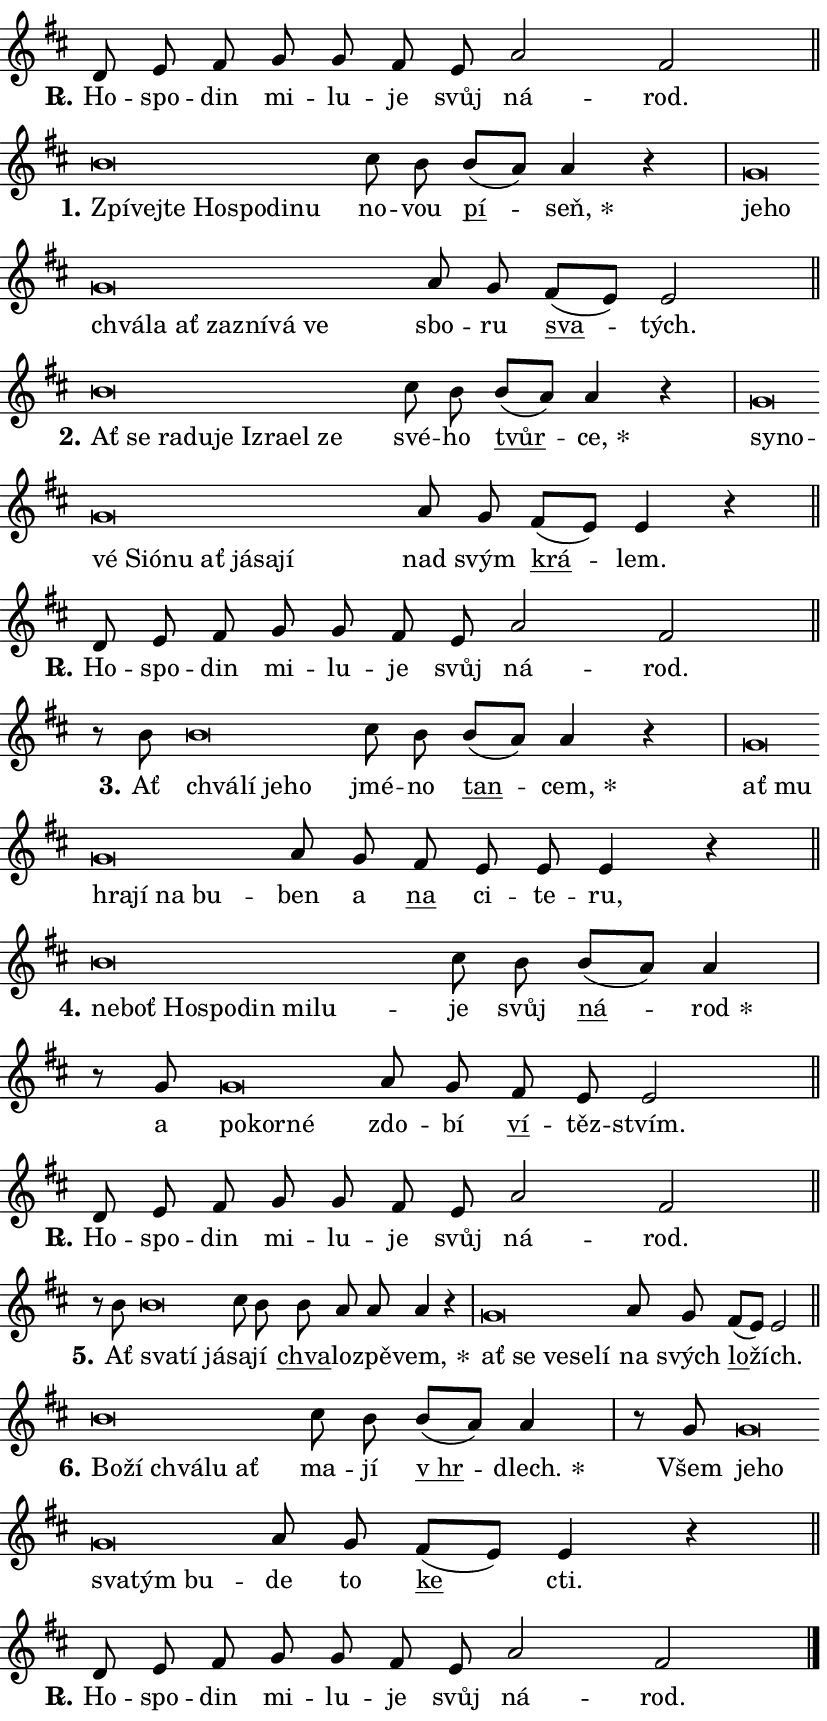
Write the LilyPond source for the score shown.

\version "2.24.0"
\header { tagline = "" }
\paper {
  indent = 0\cm
  top-margin = 0\cm
  right-margin = 0.13\cm % to fit lyric hyphens
  bottom-margin = 0\cm
  left-margin = 0\cm
  paper-width = 14\cm
  page-breaking = #ly:one-page-breaking
  system-system-spacing.basic-distance = #11
  score-system-spacing.basic-distance = #11
  ragged-last = ##f
}


%% Author: Thomas Morley
%% https://lists.gnu.org/archive/html/lilypond-user/2020-05/msg00002.html
#(define (line-position grob)
"Returns position of @var[grob} in current system:
   @code{'start}, if at first time-step
   @code{'end}, if at last time-step
   @code{'middle} otherwise
"
  (let* ((col (ly:item-get-column grob))
         (ln (ly:grob-object col 'left-neighbor))
         (rn (ly:grob-object col 'right-neighbor))
         (col-to-check-left (if (ly:grob? ln) ln col))
         (col-to-check-right (if (ly:grob? rn) rn col))
         (break-dir-left
           (and
             (ly:grob-property col-to-check-left 'non-musical #f)
             (ly:item-break-dir col-to-check-left)))
         (break-dir-right
           (and
             (ly:grob-property col-to-check-right 'non-musical #f)
             (ly:item-break-dir col-to-check-right))))
        (cond ((eqv? 1 break-dir-left) 'start)
              ((eqv? -1 break-dir-right) 'end)
              (else 'middle))))

#(define (tranparent-at-line-position vctor)
  (lambda (grob)
  "Relying on @code{line-position} select the relevant enry from @var{vctor}.
Used to determine transparency,"
    (case (line-position grob)
      ((end) (not (vector-ref vctor 0)))
      ((middle) (not (vector-ref vctor 1)))
      ((start) (not (vector-ref vctor 2))))))

noteHeadBreakVisibility =
#(define-music-function (break-visibility)(vector?)
"Makes @code{NoteHead}s transparent relying on @var{break-visibility}"
#{
  \override NoteHead.transparent =
    #(tranparent-at-line-position break-visibility)
#})

#(define delete-ledgers-for-transparent-note-heads
  (lambda (grob)
    "Reads whether a @code{NoteHead} is transparent.
If so this @code{NoteHead} is removed from @code{'note-heads} from
@var{grob}, which is supposed to be @code{LedgerLineSpanner}.
As a result ledgers are not printed for this @code{NoteHead}"
    (let* ((nhds-array (ly:grob-object grob 'note-heads))
           (nhds-list
             (if (ly:grob-array? nhds-array)
                 (ly:grob-array->list nhds-array)
                 '()))
           ;; Relies on the transparent-property being done before
           ;; Staff.LedgerLineSpanner.after-line-breaking is executed.
           ;; This is fragile ...
           (to-keep
             (remove
               (lambda (nhd)
                 (ly:grob-property nhd 'transparent #f))
               nhds-list)))
      ;; TODO find a better method to iterate over grob-arrays, similiar
      ;; to filter/remove etc for lists
      ;; For now rebuilt from scratch
      (set! (ly:grob-object grob 'note-heads)  '())
      (for-each
        (lambda (nhd)
          (ly:pointer-group-interface::add-grob grob 'note-heads nhd))
        to-keep))))

squashNotes = {
  \override NoteHead.X-extent = #'(-0.2 . 0.2)
  \override NoteHead.Y-extent = #'(-0.75 . 0)
  \override NoteHead.stencil =
    #(lambda (grob)
       (let ((pos (ly:grob-property grob 'staff-position)))
         (begin
           (if (< pos -7) (display "ERROR: Lower brevis then expected\n") (display ""))
           (if (<= pos -6) ly:text-interface::print ly:note-head::print))))
}
unSquashNotes = {
  \revert NoteHead.X-extent
  \revert NoteHead.Y-extent
  \revert NoteHead.stencil
}

hideNotes = \noteHeadBreakVisibility #begin-of-line-visible
unHideNotes = \noteHeadBreakVisibility #all-visible

% work-around for resetting accidentals
% https://lilypond.org/doc/v2.23/Documentation/notation/displaying-rhythms#unmetered-music
cadenzaMeasure = {
  \cadenzaOff
  \partial 1024 s1024
  \cadenzaOn
}

#(define-markup-command (accent layout props text) (markup?)
  "Underline accented syllable"
  (interpret-markup layout props
    #{\markup \override #'(offset . 4.3) \underline { #text }#}))

responsum = \markup \concat {
  "R" \hspace #-1.05 \path #0.1 #'((moveto 0 0.07) (lineto 0.9 0.8)) \hspace #0.05 "."
}

spaceSize = #0.6828661417322834 % exact space size for TeX Gyre Schola

\layout {
  \context {
    \Staff
    \remove "Time_signature_engraver"
    \override LedgerLineSpanner.after-line-breaking = #delete-ledgers-for-transparent-note-heads
  }
  \context {
    \Lyrics {
      \override LyricSpace.minimum-distance = \spaceSize
      \override LyricText.font-name = #"TeX Gyre Schola"
      \override LyricText.font-size = 1
      \override StanzaNumber.font-name = #"TeX Gyre Schola Bold"
      \override StanzaNumber.font-size = 1
    }
  }
  \context {
    \Score 
    \override NoteHead.text =
      #(lambda (grob) 
        (let ((pos (ly:grob-property grob 'staff-position)))
          #{\markup {
            \combine
              \halign #-0.55 \raise #(if (= pos -6) 0 0.5) \override #'(thickness . 2) \draw-line #'(3.2 . 0)
              \musicglyph "noteheads.sM1"
          }#}))
  }
}

% magnetic-lyrics.ily
%
%   written by
%     Jean Abou Samra <jean@abou-samra.fr>
%     Werner Lemberg <wl@gnu.org>
%
%   adapted by
%     Jiri Hon <jiri.hon@gmail.com>
%
% Version 2022-Apr-15

% https://www.mail-archive.com/lilypond-user@gnu.org/msg149350.html

#(define (Left_hyphen_pointer_engraver context)
   "Collect syllable-hyphen-syllable occurrences in lyrics and store
them in properties.  This engraver only looks to the left.  For
example, if the lyrics input is @code{foo -- bar}, it does the
following.

@itemize @bullet
@item
Set the @code{text} property of the @code{LyricHyphen} grob between
@q{foo} and @q{bar} to @code{foo}.

@item
Set the @code{left-hyphen} property of the @code{LyricText} grob with
text @q{foo} to the @code{LyricHyphen} grob between @q{foo} and
@q{bar}.
@end itemize

Use this auxiliary engraver in combination with the
@code{lyric-@/text::@/apply-@/magnetic-@/offset!} hook."
   (let ((hyphen #f)
         (text #f))
     (make-engraver
      (acknowledgers
       ((lyric-syllable-interface engraver grob source-engraver)
        (set! text grob)))
      (end-acknowledgers
       ((lyric-hyphen-interface engraver grob source-engraver)
        ;(when (not (grob::has-interface grob 'lyric-space-interface))
          (set! hyphen grob)));)
      ((stop-translation-timestep engraver)
       (when (and text hyphen)
         (ly:grob-set-object! text 'left-hyphen hyphen))
       (set! text #f)
       (set! hyphen #f)))))

#(define (lyric-text::apply-magnetic-offset! grob)
   "If the space between two syllables is less than the value in
property @code{LyricText@/.details@/.squash-threshold}, move the right
syllable to the left so that it gets concatenated with the left
syllable.

Use this function as a hook for
@code{LyricText@/.after-@/line-@/breaking} if the
@code{Left_@/hyphen_@/pointer_@/engraver} is active."
   (let ((hyphen (ly:grob-object grob 'left-hyphen #f)))
     (when hyphen
       (let ((left-text (ly:spanner-bound hyphen LEFT)))
         (when (grob::has-interface left-text 'lyric-syllable-interface)
           (let* ((common (ly:grob-common-refpoint grob left-text X))
                  (this-x-ext (ly:grob-extent grob common X))
                  (left-x-ext
                   (begin
                     ;; Trigger magnetism for left-text.
                     (ly:grob-property left-text 'after-line-breaking)
                     (ly:grob-extent left-text common X)))
                  ;; `delta` is the gap width between two syllables.
                  (delta (- (interval-start this-x-ext)
                            (interval-end left-x-ext)))
                  (details (ly:grob-property grob 'details))
                  (threshold (assoc-get 'squash-threshold details 0.2)))
             (when (< delta threshold)
               (let* (;; We have to manipulate the input text so that
                      ;; ligatures crossing syllable boundaries are not
                      ;; disabled.  For languages based on the Latin
                      ;; script this is essentially a beautification.
                      ;; However, for non-Western scripts it can be a
                      ;; necessity.
                      (lt (ly:grob-property left-text 'text))
                      (rt (ly:grob-property grob 'text))
                      (is-space (grob::has-interface hyphen 'lyric-space-interface))
                      (space (if is-space " " ""))
                      (extra-delta (if is-space spaceSize 0))
                      ;; Append new syllable.
                      (ltrt-space (if (and (string? lt) (string? rt))
                                (string-append lt space rt)
                                (make-concat-markup (list lt space rt))))
                      ;; Right-align `ltrt` to the right side.
                      (ltrt-space-markup (grob-interpret-markup
                               grob
                               (make-translate-markup
                                (cons (interval-length this-x-ext) 0)
                                (make-right-align-markup ltrt-space)))))
                 (begin
                   ;; Don't print `left-text`.
                   (ly:grob-set-property! left-text 'stencil #f)
                   ;; Set text and stencil (which holds all collected
                   ;; syllables so far) and shift it to the left.
                   (ly:grob-set-property! grob 'text ltrt-space)
                   (ly:grob-set-property! grob 'stencil ltrt-space-markup)
                   (ly:grob-translate-axis! grob (- (- delta extra-delta)) X))))))))))


#(define (lyric-hyphen::displace-bounds-first grob)
   ;; Make very sure this callback isn't triggered too early.
   (let ((left (ly:spanner-bound grob LEFT))
         (right (ly:spanner-bound grob RIGHT)))
     (ly:grob-property left 'after-line-breaking)
     (ly:grob-property right 'after-line-breaking)
     (ly:lyric-hyphen::print grob)))

squashThreshold = #0.4

\layout {
  \context {
    \Lyrics
    \consists #Left_hyphen_pointer_engraver
    \override LyricText.after-line-breaking =
      #lyric-text::apply-magnetic-offset!
    \override LyricHyphen.stencil = #lyric-hyphen::displace-bounds-first
    \override LyricText.details.squash-threshold = \squashThreshold
    \override LyricHyphen.minimum-distance = 0
    \override LyricHyphen.minimum-length = \squashThreshold
  }
}

squashText = \override LyricText.details.squash-threshold = 9999
unSquashText = \override LyricText.details.squash-threshold = \squashThreshold

leftText = \override LyricText.self-alignment-X = #LEFT
unLeftText = \revert LyricText.self-alignment-X

starOffset = #(lambda (grob) 
                (let ((x_offset (ly:self-alignment-interface::aligned-on-x-parent grob)))
                  (if (= x_offset 0) 0 (+ x_offset 1.2))))

star = #(define-music-function (syllable)(string?)
"Append star separator at the end of a syllable"
#{
  \once \override LyricText.X-offset = #starOffset
  \lyricmode { \markup {
    #syllable
    \override #'((font-name . "TeX Gyre Schola Bold")) \hspace #0.2 \lower #0.65 \larger "*"
  } }
#})

starAccent = #(define-music-function (syllable)(string?)
"Append star separator at the end of a syllable and make accent"
#{
  \once \override LyricText.X-offset = #starOffset
  \lyricmode { \markup {
    \accent #syllable
    \override #'((font-name . "TeX Gyre Schola Bold")) \hspace #0.2 \lower #0.65 \larger "*"
  } }
#})

breath = #(define-music-function (syllable)(string?)
"Append breathing indicator at the end of a syllable"
#{
  \lyricmode { \markup { #syllable "+" } }
#})

optionalBreath = #(define-music-function (syllable)(string?)
"Append optional breathing indicator at the end of a syllable"
#{
  \lyricmode { \markup { #syllable "(+)" } }
#})


\score {
    <<
        \new Voice = "melody" { \cadenzaOn \key d \major \relative { d'8 e fis g g fis e a2 fis \cadenzaMeasure \bar "||" \break } }
        \new Lyrics \lyricsto "melody" { \lyricmode { \set stanza = \responsum
Ho -- spo -- din mi -- lu -- je svůj ná -- rod. } }
    >>
    \layout {}
}

\score {
    <<
        \new Voice = "melody" { \cadenzaOn \key d \major \relative { \squashNotes b'\breve*1/16 \hideNotes \breve*1/16 \bar "" \breve*1/16 \bar "" \breve*1/16 \bar "" \breve*1/16 \bar "" \breve*1/16 \breve*1/16 \bar "" \unHideNotes \unSquashNotes cis8 b \bar "" b[( a)] a4 r \cadenzaMeasure \bar "|" \squashNotes g\breve*1/16 \hideNotes \breve*1/16 \bar "" \breve*1/16 \bar "" \breve*1/16 \bar "" \breve*1/16 \bar "" \breve*1/16 \bar "" \breve*1/16 \bar "" \breve*1/16 \breve*1/16 \bar "" \unHideNotes \unSquashNotes a8 g \bar "" fis[( e)] e2 \cadenzaMeasure \bar "||" \break } }
        \new Lyrics \lyricsto "melody" { \lyricmode { \set stanza = "1."
\leftText Zpí -- \squashText vej -- te Ho -- spo -- di -- nu \unLeftText \unSquashText no -- vou \markup \accent pí -- \star seň, \leftText je -- \squashText ho chvá -- la ať za -- zní -- vá ve \unLeftText \unSquashText sbo -- ru \markup \accent sva -- tých. } }
    >>
    \layout {}
}

\score {
    <<
        \new Voice = "melody" { \cadenzaOn \key d \major \relative { \squashNotes b'\breve*1/16 \hideNotes \breve*1/16 \bar "" \breve*1/16 \bar "" \breve*1/16 \bar "" \breve*1/16 \bar "" \breve*1/16 \bar "" \breve*1/16 \bar "" \breve*1/16 \breve*1/16 \bar "" \unHideNotes \unSquashNotes cis8 b \bar "" b[( a)] a4 r \cadenzaMeasure \bar "|" \squashNotes g\breve*1/16 \hideNotes \breve*1/16 \bar "" \breve*1/16 \bar "" \breve*1/16 \bar "" \breve*1/16 \bar "" \breve*1/16 \bar "" \breve*1/16 \bar "" \breve*1/16 \bar "" \breve*1/16 \breve*1/16 \bar "" \unHideNotes \unSquashNotes a8 g \bar "" fis[( e)] e4 r \cadenzaMeasure \bar "||" \break } }
        \new Lyrics \lyricsto "melody" { \lyricmode { \set stanza = "2."
\leftText Ať \squashText se ra -- du -- je Iz -- ra -- el ze \unLeftText \unSquashText své -- ho \markup \accent tvůr -- \star ce, \leftText sy -- \squashText no -- vé Si -- ó -- nu ať já -- sa -- jí \unLeftText \unSquashText nad svým \markup \accent krá -- lem. } }
    >>
    \layout {}
}

\score {
    <<
        \new Voice = "melody" { \cadenzaOn \key d \major \relative { d'8 e fis g g fis e a2 fis \cadenzaMeasure \bar "||" \break } }
        \new Lyrics \lyricsto "melody" { \lyricmode { \set stanza = \responsum
Ho -- spo -- din mi -- lu -- je svůj ná -- rod. } }
    >>
    \layout {}
}

\score {
    <<
        \new Voice = "melody" { \cadenzaOn \key d \major \relative { r8 b' \squashNotes b\breve*1/16 \hideNotes \breve*1/16 \bar "" \breve*1/16 \breve*1/16 \bar "" \unHideNotes \unSquashNotes cis8 b \bar "" b[( a)] a4 r \cadenzaMeasure \bar "|" \squashNotes g\breve*1/16 \hideNotes \breve*1/16 \bar "" \breve*1/16 \bar "" \breve*1/16 \bar "" \breve*1/16 \breve*1/16 \bar "" \unHideNotes \unSquashNotes a8 g \bar "" fis e e e4 r \cadenzaMeasure \bar "||" \break } }
        \new Lyrics \lyricsto "melody" { \lyricmode { \set stanza = "3."
Ať \leftText chvá -- \squashText lí je -- ho \unLeftText \unSquashText jmé -- no \markup \accent tan -- \star cem, \leftText ať \squashText mu hra -- jí na bu -- \unLeftText \unSquashText ben a \markup \accent na ci -- te -- ru, } }
    >>
    \layout {}
}

\score {
    <<
        \new Voice = "melody" { \cadenzaOn \key d \major \relative { \squashNotes b'\breve*1/16 \hideNotes \breve*1/16 \bar "" \breve*1/16 \bar "" \breve*1/16 \bar "" \breve*1/16 \bar "" \breve*1/16 \breve*1/16 \bar "" \unHideNotes \unSquashNotes cis8 b \bar "" b[( a)] a4 \cadenzaMeasure \bar "|" r8 g \squashNotes g\breve*1/16 \hideNotes \breve*1/16 \breve*1/16 \bar "" \unHideNotes \unSquashNotes a8 g \bar "" fis e e2 \cadenzaMeasure \bar "||" \break } }
        \new Lyrics \lyricsto "melody" { \lyricmode { \set stanza = "4."
\leftText ne -- \squashText boť Ho -- spo -- din mi -- lu -- \unLeftText \unSquashText je svůj \markup \accent ná -- \star rod a \leftText po -- \squashText kor -- né \unLeftText \unSquashText zdo -- bí \markup \accent ví -- těz -- stvím. } }
    >>
    \layout {}
}

\score {
    <<
        \new Voice = "melody" { \cadenzaOn \key d \major \relative { d'8 e fis g g fis e a2 fis \cadenzaMeasure \bar "||" \break } }
        \new Lyrics \lyricsto "melody" { \lyricmode { \set stanza = \responsum
Ho -- spo -- din mi -- lu -- je svůj ná -- rod. } }
    >>
    \layout {}
}

\score {
    <<
        \new Voice = "melody" { \cadenzaOn \key d \major \relative { r8 b' \squashNotes b\breve*1/16 \hideNotes \breve*1/16 \breve*1/16 \bar "" \unHideNotes \unSquashNotes cis8 b \bar "" b a a a4 r \cadenzaMeasure \bar "|" \squashNotes g\breve*1/16 \hideNotes \breve*1/16 \bar "" \breve*1/16 \bar "" \breve*1/16 \breve*1/16 \bar "" \unHideNotes \unSquashNotes a8 g \bar "" fis[( e)] e2 \cadenzaMeasure \bar "||" \break } }
        \new Lyrics \lyricsto "melody" { \lyricmode { \set stanza = "5."
Ať \leftText sva -- \squashText tí já -- \unLeftText \unSquashText sa -- jí \markup \accent chva -- lo -- zpě -- \star vem, \leftText ať \squashText se ve -- se -- lí \unLeftText \unSquashText na svých \markup \accent lo -- žích. } }
    >>
    \layout {}
}

\score {
    <<
        \new Voice = "melody" { \cadenzaOn \key d \major \relative { \squashNotes b'\breve*1/16 \hideNotes \breve*1/16 \bar "" \breve*1/16 \bar "" \breve*1/16 \breve*1/16 \bar "" \unHideNotes \unSquashNotes cis8 b \bar "" b[( a)] a4 \cadenzaMeasure \bar "|" r8 g \squashNotes g\breve*1/16 \hideNotes \breve*1/16 \bar "" \breve*1/16 \bar "" \breve*1/16 \breve*1/16 \bar "" \unHideNotes \unSquashNotes a8 g \bar "" fis[( e)] e4 r \cadenzaMeasure \bar "||" \break } }
        \new Lyrics \lyricsto "melody" { \lyricmode { \set stanza = "6."
\leftText Bo -- \squashText ží chvá -- lu ať \unLeftText \unSquashText ma -- jí \markup \accent "v hr" -- \star dlech. Všem \leftText je -- \squashText ho sva -- tým bu -- \unLeftText \unSquashText de to \markup \accent ke cti. } }
    >>
    \layout {}
}

\score {
    <<
        \new Voice = "melody" { \cadenzaOn \key d \major \relative { d'8 e fis g g fis e a2 fis \cadenzaMeasure \bar "||" \break } \bar "|." }
        \new Lyrics \lyricsto "melody" { \lyricmode { \set stanza = \responsum
Ho -- spo -- din mi -- lu -- je svůj ná -- rod. } }
    >>
    \layout {}
}
